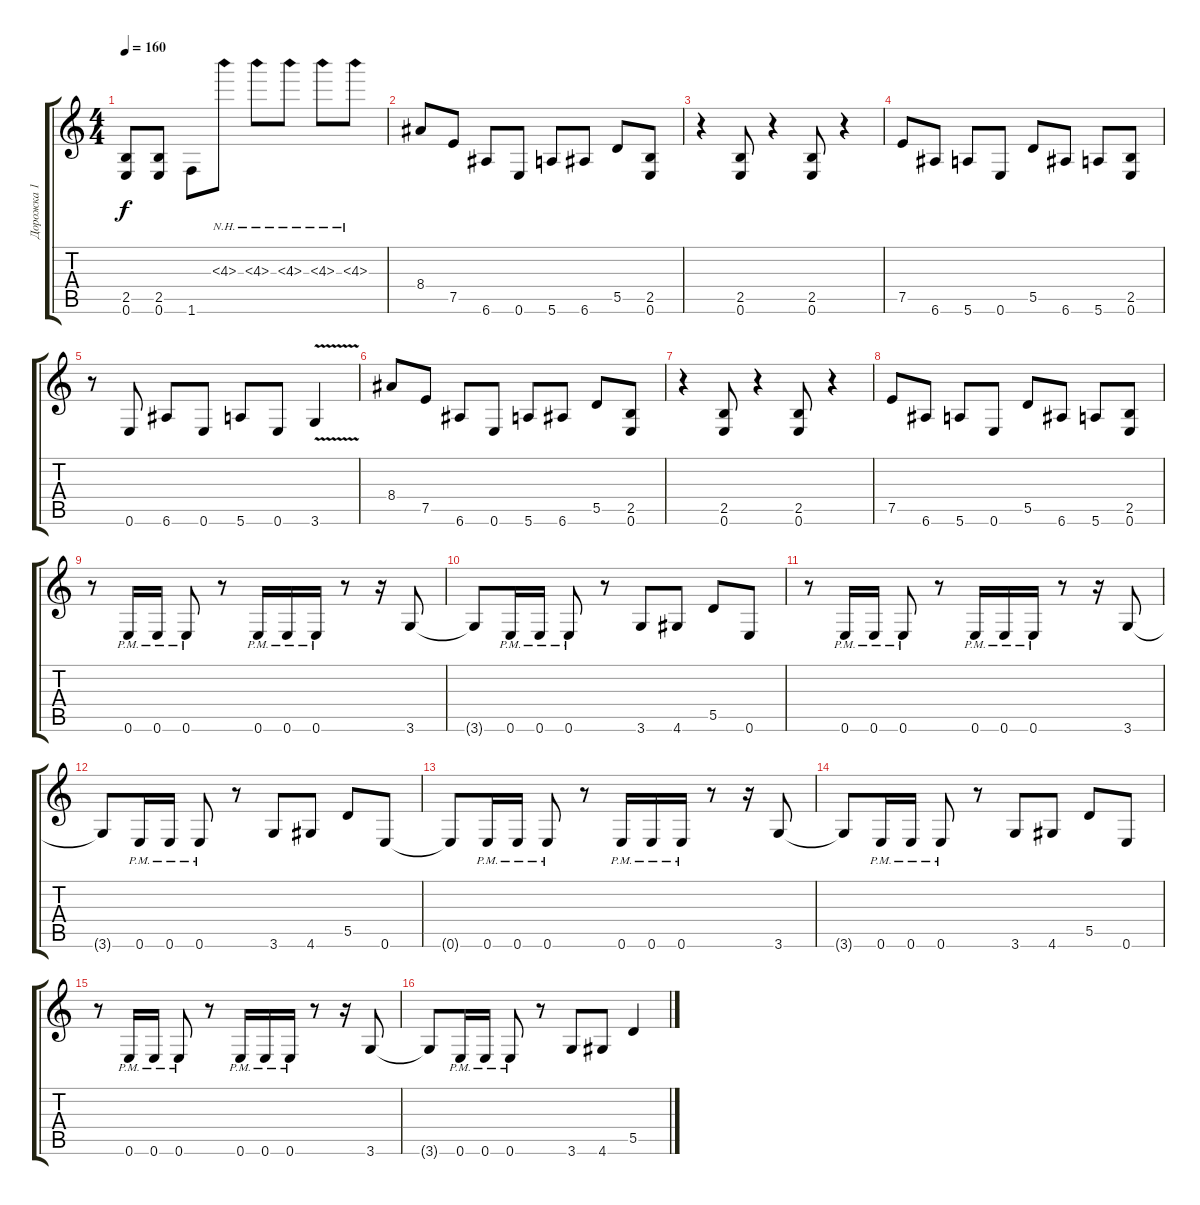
\track ("Дорожка 1" "Дорожка 1") {instrument distortionguitar}
\staff {score tabs}
\tuning (E4 B3 G3 D3 A2 E2) {hide}
\ts (4 4)
\tempo 160
\clef g2
\ks c
(2.5{t} 0.6{t}).8{dy f} (2.5 0.6).8 1.6.8 4.3{nh}.8 4.3{nh}.8 4.3{nh}.8 4.3{nh}.8 4.3{nh}.8 |
8.4.8 7.5.8 6.6.8 0.6.8 5.6.8 6.6.8 5.5.8 (2.5 0.6).8 |
r.4 (2.5 0.6).8 r.4 (2.5 0.6).8 r.4 |
7.5.8 6.6.8 5.6.8 0.6.8 5.5.8 6.6.8 5.6.8 (2.5 0.6).8 |
r.8 0.6.8 6.6.8 0.6.8 5.6.8 0.6.8 3.6{v}.4 |
8.4.8 7.5.8 6.6.8 0.6.8 5.6.8 6.6.8 5.5.8 (2.5 0.6).8 |
r.4 (2.5 0.6).8 r.4 (2.5 0.6).8 r.4 |
7.5.8 6.6.8 5.6.8 0.6.8 5.5.8 6.6.8 5.6.8 (2.5 0.6).8 |
r.8 0.6{pm}.16 0.6{pm}.16 0.6{pm}.8 r.8 0.6{pm}.16 0.6{pm}.16 0.6{pm}.16 r.8 r.16 3.6.8 |
3.6{t}.8 0.6{pm}.16 0.6{pm}.16 0.6{pm}.8 r.8 3.6.8 4.6.8 5.5.8 0.6.8 |
r.8 0.6{pm}.16 0.6{pm}.16 0.6{pm}.8 r.8 0.6{pm}.16 0.6{pm}.16 0.6{pm}.16 r.8 r.16 3.6.8 |
3.6{t}.8 0.6{pm}.16 0.6{pm}.16 0.6{pm}.8 r.8 3.6.8 4.6.8 5.5.8 0.6.8 |
0.6{t}.8 0.6{pm}.16 0.6{pm}.16 0.6{pm}.8 r.8 0.6{pm}.16 0.6{pm}.16 0.6{pm}.16 r.8 r.16 3.6.8 |
3.6{t}.8 0.6{pm}.16 0.6{pm}.16 0.6{pm}.8 r.8 3.6.8 4.6.8 5.5.8 0.6.8 |
r.8 0.6{pm}.16 0.6{pm}.16 0.6{pm}.8 r.8 0.6{pm}.16 0.6{pm}.16 0.6{pm}.16 r.8 r.16 3.6.8 |
3.6{t}.8 0.6{pm}.16 0.6{pm}.16 0.6{pm}.8 r.8 3.6.8 4.6.8 5.5.4
